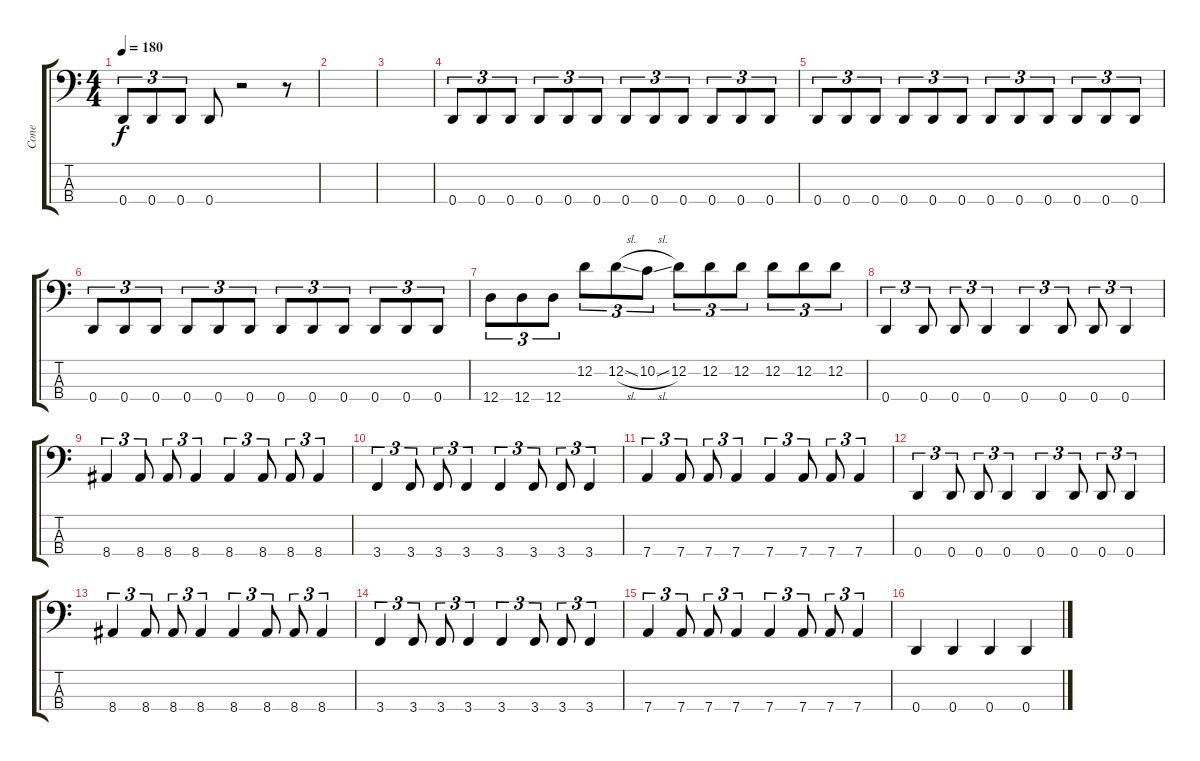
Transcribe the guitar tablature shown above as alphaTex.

\track ("Cone" "Cone") {instrument electricbasspick}
\staff {score tabs}
\tuning (G2 D2 A1 D1) {hide}
\ts (4 4)
\tempo 180
\clef f4
\ks c
0.4.8{tu (3 2) dy f} 0.4.8{tu (3 2)} 0.4.8{tu (3 2)} 0.4.8 r.2 r.8 |
|
|
0.4.8{tu (3 2)} 0.4.8{tu (3 2)} 0.4.8{tu (3 2)} 0.4.8{tu (3 2)} 0.4.8{tu (3 2)} 0.4.8{tu (3 2)} 0.4.8{tu (3 2)} 0.4.8{tu (3 2)} 0.4.8{tu (3 2)} 0.4.8{tu (3 2)} 0.4.8{tu (3 2)} 0.4.8{tu (3 2)} |
0.4.8{tu (3 2)} 0.4.8{tu (3 2)} 0.4.8{tu (3 2)} 0.4.8{tu (3 2)} 0.4.8{tu (3 2)} 0.4.8{tu (3 2)} 0.4.8{tu (3 2)} 0.4.8{tu (3 2)} 0.4.8{tu (3 2)} 0.4.8{tu (3 2)} 0.4.8{tu (3 2)} 0.4.8{tu (3 2)} |
0.4.8{tu (3 2)} 0.4.8{tu (3 2)} 0.4.8{tu (3 2)} 0.4.8{tu (3 2)} 0.4.8{tu (3 2)} 0.4.8{tu (3 2)} 0.4.8{tu (3 2)} 0.4.8{tu (3 2)} 0.4.8{tu (3 2)} 0.4.8{tu (3 2)} 0.4.8{tu (3 2)} 0.4.8{tu (3 2)} |
12.4.8{tu (3 2)} 12.4.8{tu (3 2)} 12.4.8{tu (3 2)} 12.2.8{tu (3 2)} 12.2{sl}.8{tu (3 2)} 10.2{sl}.8{tu (3 2)} 12.2.8{tu (3 2)} 12.2.8{tu (3 2)} 12.2.8{tu (3 2)} 12.2.8{tu (3 2)} 12.2.8{tu (3 2)} 12.2.8{tu (3 2)} |
0.4.4{tu (3 2)} 0.4.8{tu (3 2)} 0.4.8{tu (3 2)} 0.4.4{tu (3 2)} 0.4.4{tu (3 2)} 0.4.8{tu (3 2)} 0.4.8{tu (3 2)} 0.4.4{tu (3 2)} |
8.4.4{tu (3 2)} 8.4.8{tu (3 2)} 8.4.8{tu (3 2)} 8.4.4{tu (3 2)} 8.4.4{tu (3 2)} 8.4.8{tu (3 2)} 8.4.8{tu (3 2)} 8.4.4{tu (3 2)} |
3.4.4{tu (3 2)} 3.4.8{tu (3 2)} 3.4.8{tu (3 2)} 3.4.4{tu (3 2)} 3.4.4{tu (3 2)} 3.4.8{tu (3 2)} 3.4.8{tu (3 2)} 3.4.4{tu (3 2)} |
7.4.4{tu (3 2)} 7.4.8{tu (3 2)} 7.4.8{tu (3 2)} 7.4.4{tu (3 2)} 7.4.4{tu (3 2)} 7.4.8{tu (3 2)} 7.4.8{tu (3 2)} 7.4.4{tu (3 2)} |
0.4.4{tu (3 2)} 0.4.8{tu (3 2)} 0.4.8{tu (3 2)} 0.4.4{tu (3 2)} 0.4.4{tu (3 2)} 0.4.8{tu (3 2)} 0.4.8{tu (3 2)} 0.4.4{tu (3 2)} |
8.4.4{tu (3 2)} 8.4.8{tu (3 2)} 8.4.8{tu (3 2)} 8.4.4{tu (3 2)} 8.4.4{tu (3 2)} 8.4.8{tu (3 2)} 8.4.8{tu (3 2)} 8.4.4{tu (3 2)} |
3.4.4{tu (3 2)} 3.4.8{tu (3 2)} 3.4.8{tu (3 2)} 3.4.4{tu (3 2)} 3.4.4{tu (3 2)} 3.4.8{tu (3 2)} 3.4.8{tu (3 2)} 3.4.4{tu (3 2)} |
7.4.4{tu (3 2)} 7.4.8{tu (3 2)} 7.4.8{tu (3 2)} 7.4.4{tu (3 2)} 7.4.4{tu (3 2)} 7.4.8{tu (3 2)} 7.4.8{tu (3 2)} 7.4.4{tu (3 2)} |
0.4.4 0.4.4 0.4.4 0.4.4
